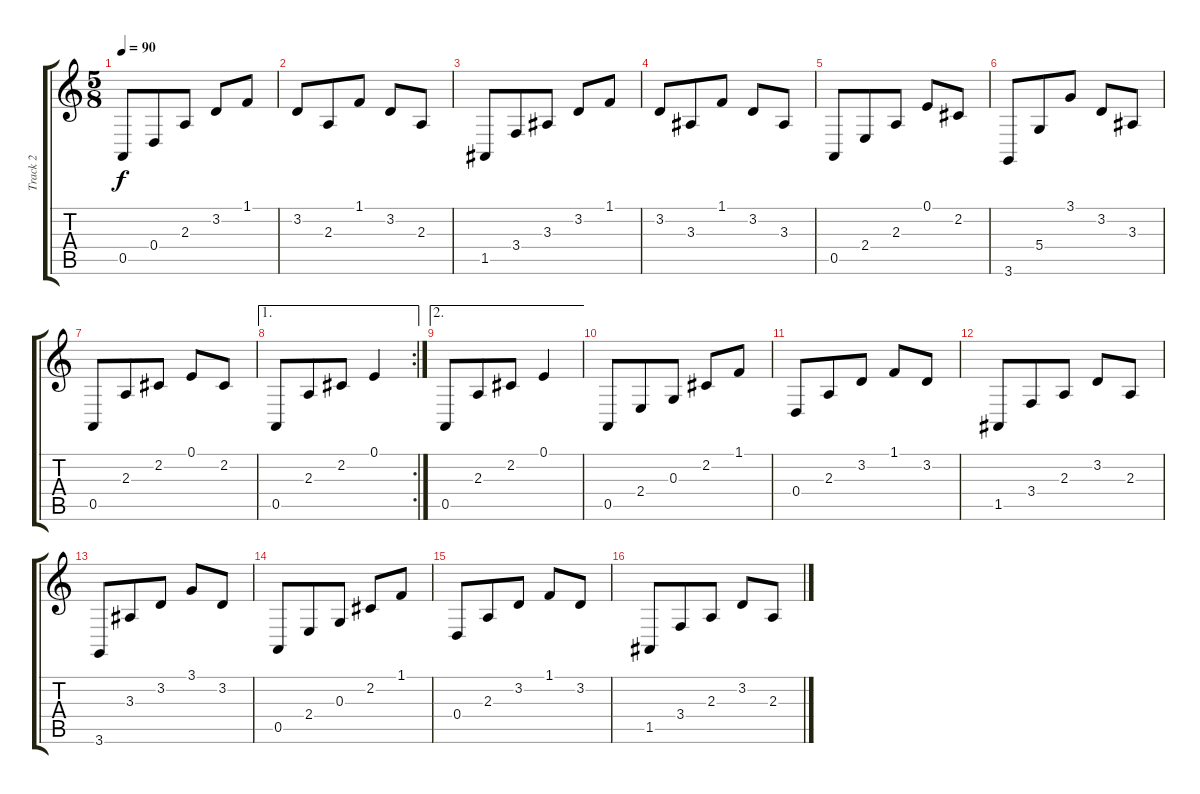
\track ("Track 2" "Track 2") {instrument acousticgrandpiano}
\staff {score tabs}
\tuning (E4 B3 G3 D3 A2 E2) {hide}
\ts (5 8)
\tempo 90
\clef g2
\ks c
0.5.8{dy f instrument acousticgrandpiano} 0.4.8 2.3.8 3.2.8 1.1.8 |
3.2.8 2.3.8 1.1.8 3.2.8 2.3.8 |
1.5.8 3.4.8 3.3.8 3.2.8 1.1.8 |
3.2.8 3.3.8 1.1.8 3.2.8 3.3.8 |
0.5.8 2.4.8 2.3.8 0.1.8 2.2.8 |
3.6.8 5.4.8 3.1.8 3.2.8 3.3.8 |
0.5.8 2.3.8 2.2.8 0.1.8 2.2.8 |
\ae 1
\rc 2
0.5.8 2.3.8 2.2.8 0.1.4 |
\ae 2
0.5.8 2.3.8 2.2.8 0.1.4 |
0.5.8 2.4.8 0.3.8 2.2.8 1.1.8 |
0.4.8 2.3.8 3.2.8 1.1.8 3.2.8 |
1.5.8 3.4.8 2.3.8 3.2.8 2.3.8 |
3.6.8 3.3.8 3.2.8 3.1.8 3.2.8 |
0.5.8 2.4.8 0.3.8 2.2.8 1.1.8 |
0.4.8 2.3.8 3.2.8 1.1.8 3.2.8 |
1.5.8 3.4.8 2.3.8 3.2.8 2.3.8
